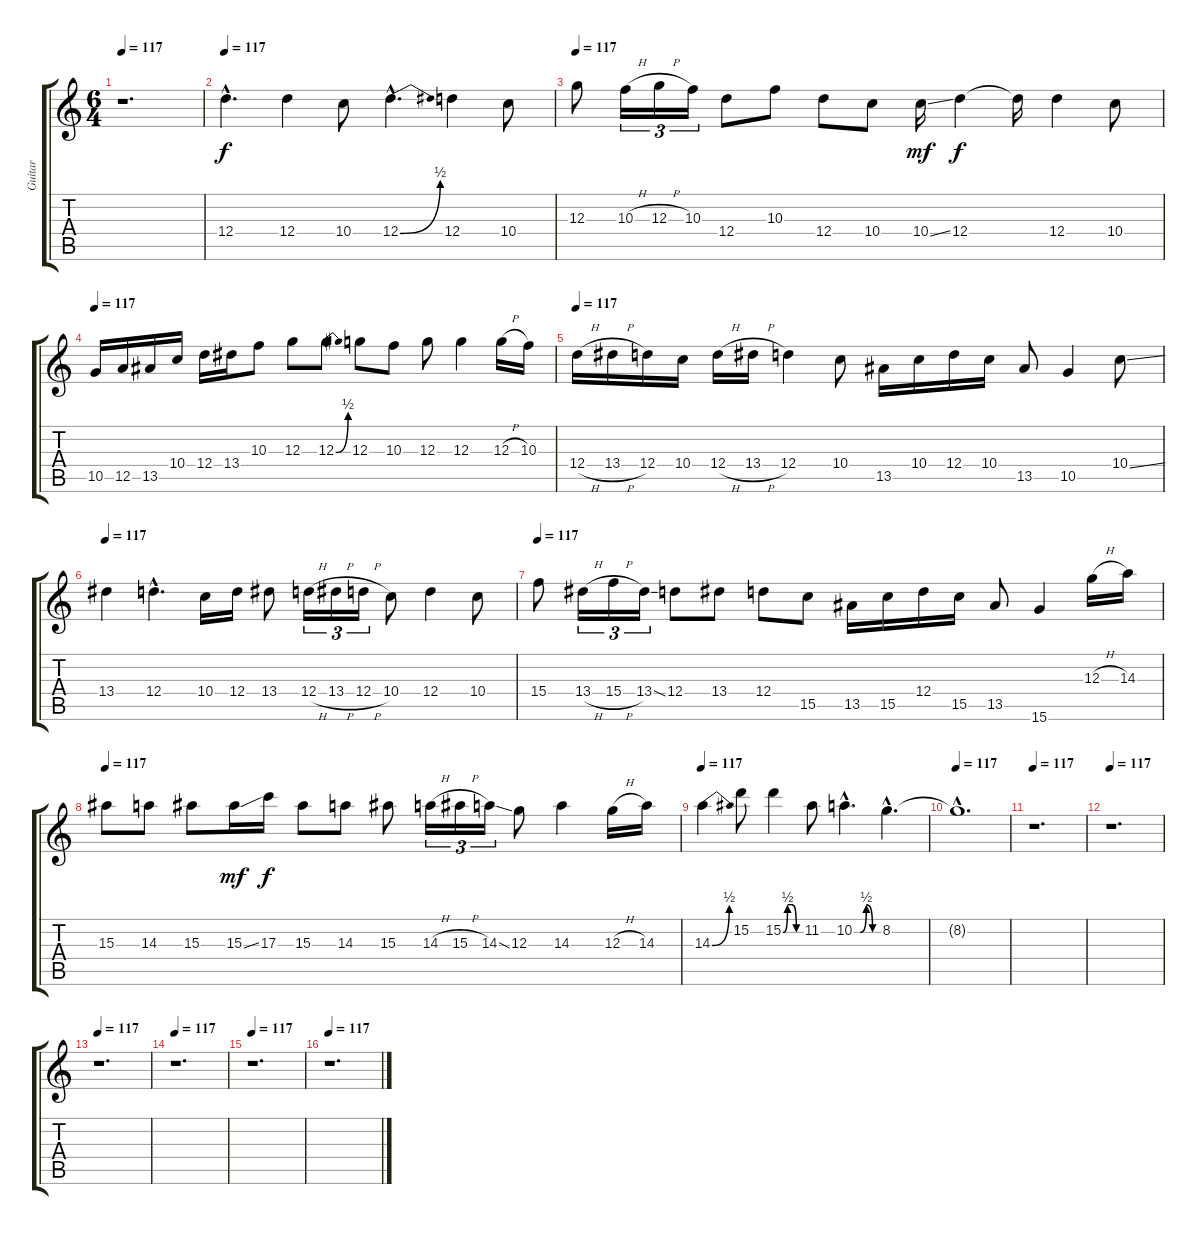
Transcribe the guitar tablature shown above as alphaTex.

\track ("Guitar" "Guitar") {instrument overdrivenguitar}
\staff {score tabs}
\tuning (E4 B3 G3 D3 A2 E2) {hide}
\ts (6 4)
\tempo 117
\clef g2
\ks c
r.1{d dy f} |
\tempo 117
12.4{hac}.4{d} 12.4.4 10.4.8 12.4{be (bend 0 0 60 2) hac}.4{d} 12.4.4 10.4.8 |
\tempo 117
12.3.8 10.3{h}.16{tu (3 2)} 12.3{h}.16{tu (3 2)} 10.3.16{tu (3 2)} 12.4.8 10.3.8 12.4.8 10.4.8 10.4{ss}.16{dy mf} 12.4.4{dy f} 12.4{t}.16 12.4.4 10.4.8 |
\tempo 117
10.5.16 12.5.16 13.5.16 10.4.16 12.4.16 13.4.16 10.3.8 12.3.8 12.3{be (bend 0 0 60 2)}.8 12.3.8 10.3.8 12.3.8 12.3.4 12.3{h}.16 10.3.16 |
\tempo 117
12.4{h}.16 13.4{h}.16 12.4.16 10.4.16 12.4{h}.16 13.4{h}.16 12.4.4 10.4.8 13.5.16 10.4.16 12.4.16 10.4.16 13.5.8 10.5.4 10.4{ss}.8 |
\tempo 117
13.4.4 12.4{hac}.4{d} 10.4.16 12.4.16 13.4.8 12.4{h}.16{tu (3 2)} 13.4{h}.16{tu (3 2)} 12.4{h}.16{tu (3 2)} 10.4.8 12.4.4 10.4.8 |
\tempo 117
15.4.8 13.4{h}.16{tu (3 2)} 15.4{h}.16{tu (3 2)} 13.4{ss}.16{tu (3 2)} 12.4.8 13.4.8 12.4.8 15.5.8 13.5.16 15.5.16 12.4.16 15.5.16 13.5.8 15.6.4 12.3{h}.16 14.3.16 |
\tempo 117
15.3.8 14.3.8 15.3.8 15.3{ss}.16{dy mf} 17.3.16{dy f} 15.3.8 14.3.8 15.3.8 14.3{h}.16{tu (3 2)} 15.3{h}.16{tu (3 2)} 14.3{ss}.16{tu (3 2)} 12.3.8 14.3.4 12.3{h}.16 14.3.16 |
\tempo 117
14.3{be (bend 0 0 60 2)}.4 15.2.8 15.2{be (custom 0 0 15 2 30 2 45 0 60 0)}.4 11.2.8 10.2{be (custom 0 0 15 0 30 2 45 0 60 0) hac}.4{d} 8.2{hac}.4{d} |
\tempo 117
8.2{hac t}.1{d} |
\tempo 117
r.1{d} |
\tempo 117
r.1{d} |
\tempo 117
r.1{d} |
\tempo 117
r.1{d} |
\tempo 117
r.1{d} |
\tempo 117
r.1{d}
